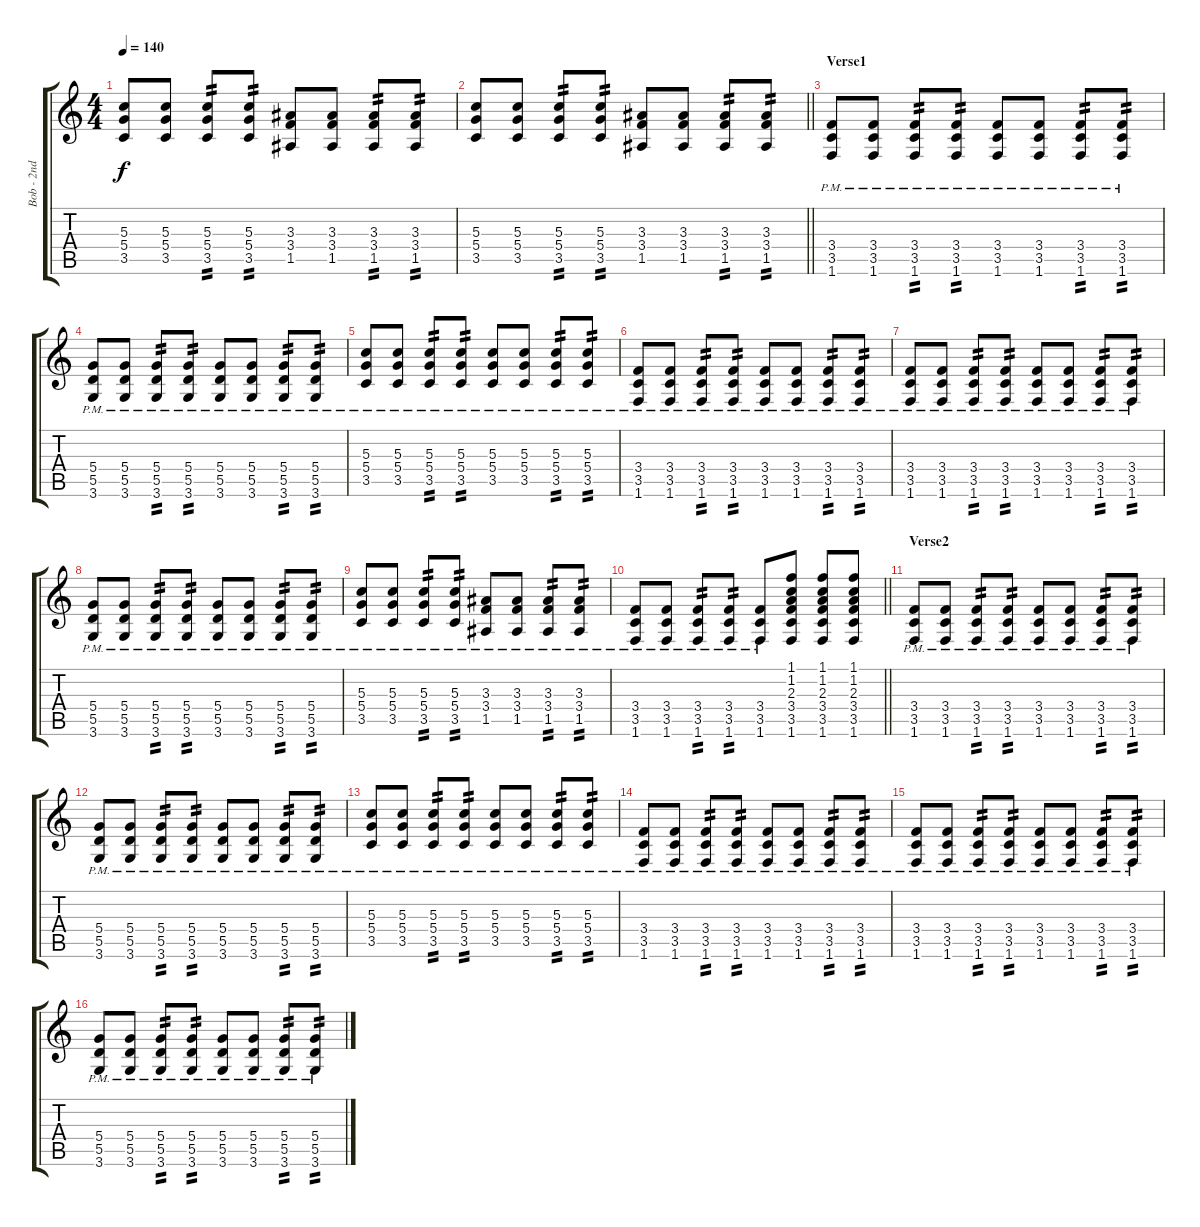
\track ("Bob - 2nd (Rhythm Guitar)" "Bob - 2nd ") {instrument distortionguitar}
\staff {score tabs}
\tuning (E4 B3 G3 D3 A2 E2) {hide}
\ts (4 4)
\tempo 140
\clef g2
\ks c
(5.3 5.4 3.5).8{dy f} (5.3 5.4 3.5).8 (5.3 5.4 3.5).8{tp 2} (5.3 5.4 3.5).8{tp 2} (3.3 3.4 1.5).8 (3.3 3.4 1.5).8 (3.3 3.4 1.5).8{tp 2} (3.3 3.4 1.5).8{tp 2} |
\barLineRight lightlight
(5.3 5.4 3.5).8 (5.3 5.4 3.5).8 (5.3 5.4 3.5).8{tp 2} (5.3 5.4 3.5).8{tp 2} (3.3 3.4 1.5).8 (3.3 3.4 1.5).8 (3.3 3.4 1.5).8{tp 2} (3.3 3.4 1.5).8{tp 2} |
\section ("" "Verse1")
(3.4{pm} 3.5{pm} 1.6{pm}).8 (3.4{pm} 3.5{pm} 1.6{pm}).8 (3.4{pm} 3.5{pm} 1.6{pm}).8{tp 2} (3.4{pm} 3.5{pm} 1.6{pm}).8{tp 2} (3.4{pm} 3.5{pm} 1.6{pm}).8 (3.4{pm} 3.5{pm} 1.6{pm}).8 (3.4{pm} 3.5{pm} 1.6{pm}).8{tp 2} (3.4{pm} 3.5{pm} 1.6{pm}).8{tp 2} |
(5.4{pm} 5.5{pm} 3.6{pm}).8 (5.4{pm} 5.5{pm} 3.6{pm}).8 (5.4{pm} 5.5{pm} 3.6{pm}).8{tp 2} (5.4{pm} 5.5{pm} 3.6{pm}).8{tp 2} (5.4{pm} 5.5{pm} 3.6{pm}).8 (5.4{pm} 5.5{pm} 3.6{pm}).8 (5.4{pm} 5.5{pm} 3.6{pm}).8{tp 2} (5.4{pm} 5.5{pm} 3.6{pm}).8{tp 2} |
(5.3{pm} 5.4{pm} 3.5{pm}).8 (5.3{pm} 5.4{pm} 3.5{pm}).8 (5.3{pm} 5.4{pm} 3.5{pm}).8{tp 2} (5.3{pm} 5.4{pm} 3.5{pm}).8{tp 2} (5.3{pm} 5.4{pm} 3.5{pm}).8 (5.3{pm} 5.4{pm} 3.5{pm}).8 (5.3{pm} 5.4{pm} 3.5{pm}).8{tp 2} (5.3{pm} 5.4{pm} 3.5{pm}).8{tp 2} |
(3.4{pm} 3.5{pm} 1.6{pm}).8 (3.4{pm} 3.5{pm} 1.6{pm}).8 (3.4{pm} 3.5{pm} 1.6{pm}).8{tp 2} (3.4{pm} 3.5{pm} 1.6{pm}).8{tp 2} (3.4{pm} 3.5{pm} 1.6{pm}).8 (3.4{pm} 3.5{pm} 1.6{pm}).8 (3.4{pm} 3.5{pm} 1.6{pm}).8{tp 2} (3.4{pm} 3.5{pm} 1.6{pm}).8{tp 2} |
(3.4{pm} 3.5{pm} 1.6{pm}).8 (3.4{pm} 3.5{pm} 1.6{pm}).8 (3.4{pm} 3.5{pm} 1.6{pm}).8{tp 2} (3.4{pm} 3.5{pm} 1.6{pm}).8{tp 2} (3.4{pm} 3.5{pm} 1.6{pm}).8 (3.4{pm} 3.5{pm} 1.6{pm}).8 (3.4{pm} 3.5{pm} 1.6{pm}).8{tp 2} (3.4{pm} 3.5{pm} 1.6{pm}).8{tp 2} |
(5.4{pm} 5.5{pm} 3.6{pm}).8 (5.4{pm} 5.5{pm} 3.6{pm}).8 (5.4{pm} 5.5{pm} 3.6{pm}).8{tp 2} (5.4{pm} 5.5{pm} 3.6{pm}).8{tp 2} (5.4{pm} 5.5{pm} 3.6{pm}).8 (5.4{pm} 5.5{pm} 3.6{pm}).8 (5.4{pm} 5.5{pm} 3.6{pm}).8{tp 2} (5.4{pm} 5.5{pm} 3.6{pm}).8{tp 2} |
(5.3{pm} 5.4{pm} 3.5{pm}).8 (5.3{pm} 5.4{pm} 3.5{pm}).8 (5.3{pm} 5.4{pm} 3.5{pm}).8{tp 2} (5.3{pm} 5.4{pm} 3.5{pm}).8{tp 2} (3.3{pm} 3.4{pm} 1.5{pm}).8 (3.3{pm} 3.4{pm} 1.5{pm}).8 (3.3{pm} 3.4{pm} 1.5{pm}).8{tp 2} (3.3{pm} 3.4{pm} 1.5{pm}).8{tp 2} |
\barLineRight lightlight
(3.4{pm} 3.5{pm} 1.6{pm}).8 (3.4{pm} 3.5{pm} 1.6{pm}).8 (3.4{pm} 3.5{pm} 1.6{pm}).8{tp 2} (3.4{pm} 3.5{pm} 1.6{pm}).8{tp 2} (3.4{pm} 3.5{pm} 1.6{pm}).8 (1.1 1.2 2.3 3.4 3.5 1.6).8 (1.1 1.2 2.3 3.4 3.5 1.6).8 (1.1 1.2 2.3 3.4 3.5 1.6).8 |
\section ("" "Verse2")
(3.4{pm} 3.5{pm} 1.6{pm}).8 (3.4{pm} 3.5{pm} 1.6{pm}).8 (3.4{pm} 3.5{pm} 1.6{pm}).8{tp 2} (3.4{pm} 3.5{pm} 1.6{pm}).8{tp 2} (3.4{pm} 3.5{pm} 1.6{pm}).8 (3.4{pm} 3.5{pm} 1.6{pm}).8 (3.4{pm} 3.5{pm} 1.6{pm}).8{tp 2} (3.4{pm} 3.5{pm} 1.6{pm}).8{tp 2} |
(5.4{pm} 5.5{pm} 3.6{pm}).8 (5.4{pm} 5.5{pm} 3.6{pm}).8 (5.4{pm} 5.5{pm} 3.6{pm}).8{tp 2} (5.4{pm} 5.5{pm} 3.6{pm}).8{tp 2} (5.4{pm} 5.5{pm} 3.6{pm}).8 (5.4{pm} 5.5{pm} 3.6{pm}).8 (5.4{pm} 5.5{pm} 3.6{pm}).8{tp 2} (5.4{pm} 5.5{pm} 3.6{pm}).8{tp 2} |
(5.3{pm} 5.4{pm} 3.5{pm}).8 (5.3{pm} 5.4{pm} 3.5{pm}).8 (5.3{pm} 5.4{pm} 3.5{pm}).8{tp 2} (5.3{pm} 5.4{pm} 3.5{pm}).8{tp 2} (5.3{pm} 5.4{pm} 3.5{pm}).8 (5.3{pm} 5.4{pm} 3.5{pm}).8 (5.3{pm} 5.4{pm} 3.5{pm}).8{tp 2} (5.3{pm} 5.4{pm} 3.5{pm}).8{tp 2} |
(3.4{pm} 3.5{pm} 1.6{pm}).8 (3.4{pm} 3.5{pm} 1.6{pm}).8 (3.4{pm} 3.5{pm} 1.6{pm}).8{tp 2} (3.4{pm} 3.5{pm} 1.6{pm}).8{tp 2} (3.4{pm} 3.5{pm} 1.6{pm}).8 (3.4{pm} 3.5{pm} 1.6{pm}).8 (3.4{pm} 3.5{pm} 1.6{pm}).8{tp 2} (3.4{pm} 3.5{pm} 1.6{pm}).8{tp 2} |
(3.4{pm} 3.5{pm} 1.6{pm}).8 (3.4{pm} 3.5{pm} 1.6{pm}).8 (3.4{pm} 3.5{pm} 1.6{pm}).8{tp 2} (3.4{pm} 3.5{pm} 1.6{pm}).8{tp 2} (3.4{pm} 3.5{pm} 1.6{pm}).8 (3.4{pm} 3.5{pm} 1.6{pm}).8 (3.4{pm} 3.5{pm} 1.6{pm}).8{tp 2} (3.4{pm} 3.5{pm} 1.6{pm}).8{tp 2} |
(5.4{pm} 5.5{pm} 3.6{pm}).8 (5.4{pm} 5.5{pm} 3.6{pm}).8 (5.4{pm} 5.5{pm} 3.6{pm}).8{tp 2} (5.4{pm} 5.5{pm} 3.6{pm}).8{tp 2} (5.4{pm} 5.5{pm} 3.6{pm}).8 (5.4{pm} 5.5{pm} 3.6{pm}).8 (5.4{pm} 5.5{pm} 3.6{pm}).8{tp 2} (5.4{pm} 5.5{pm} 3.6{pm}).8{tp 2}
